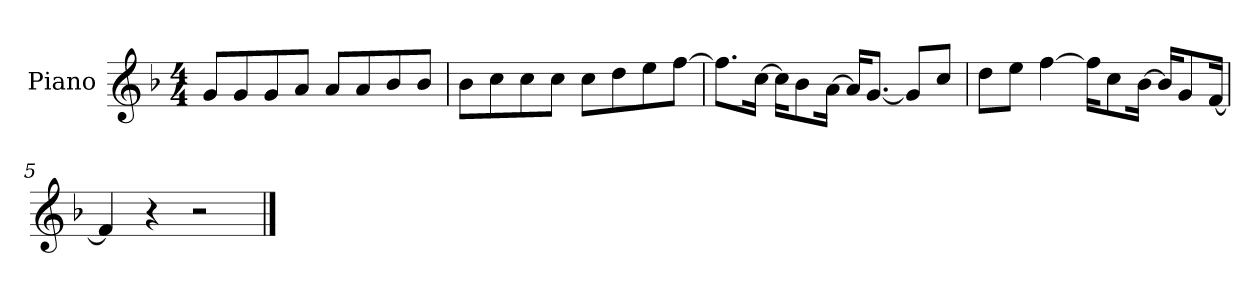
**kern
*part1
*staff1
*I"Piano
*I'P-no
*clefG2
*k[b-]
*M4/4
*MM90
=1
8g/L
8g/
8g/
8a/J
8a/L
8a/
8b-/
8b-/J
=2
8b-\L
8cc\
8cc\
8cc\J
8cc\L
8dd\
8ee\
[8ff\J
=3
8.ff\L]
[16cc\Jk
16cc\KL]
8b-\
[16a\Jk
16a/KL]
[8.g/J
8g/L]
8cc/J
=4
8dd\L
8ee\J
[4ff\
16ff\KL]
8cc\
[16b-\Jk
16b-/KL]
8g/
[16f/Jk
=5
4f/]
4r
2r
==
*-
